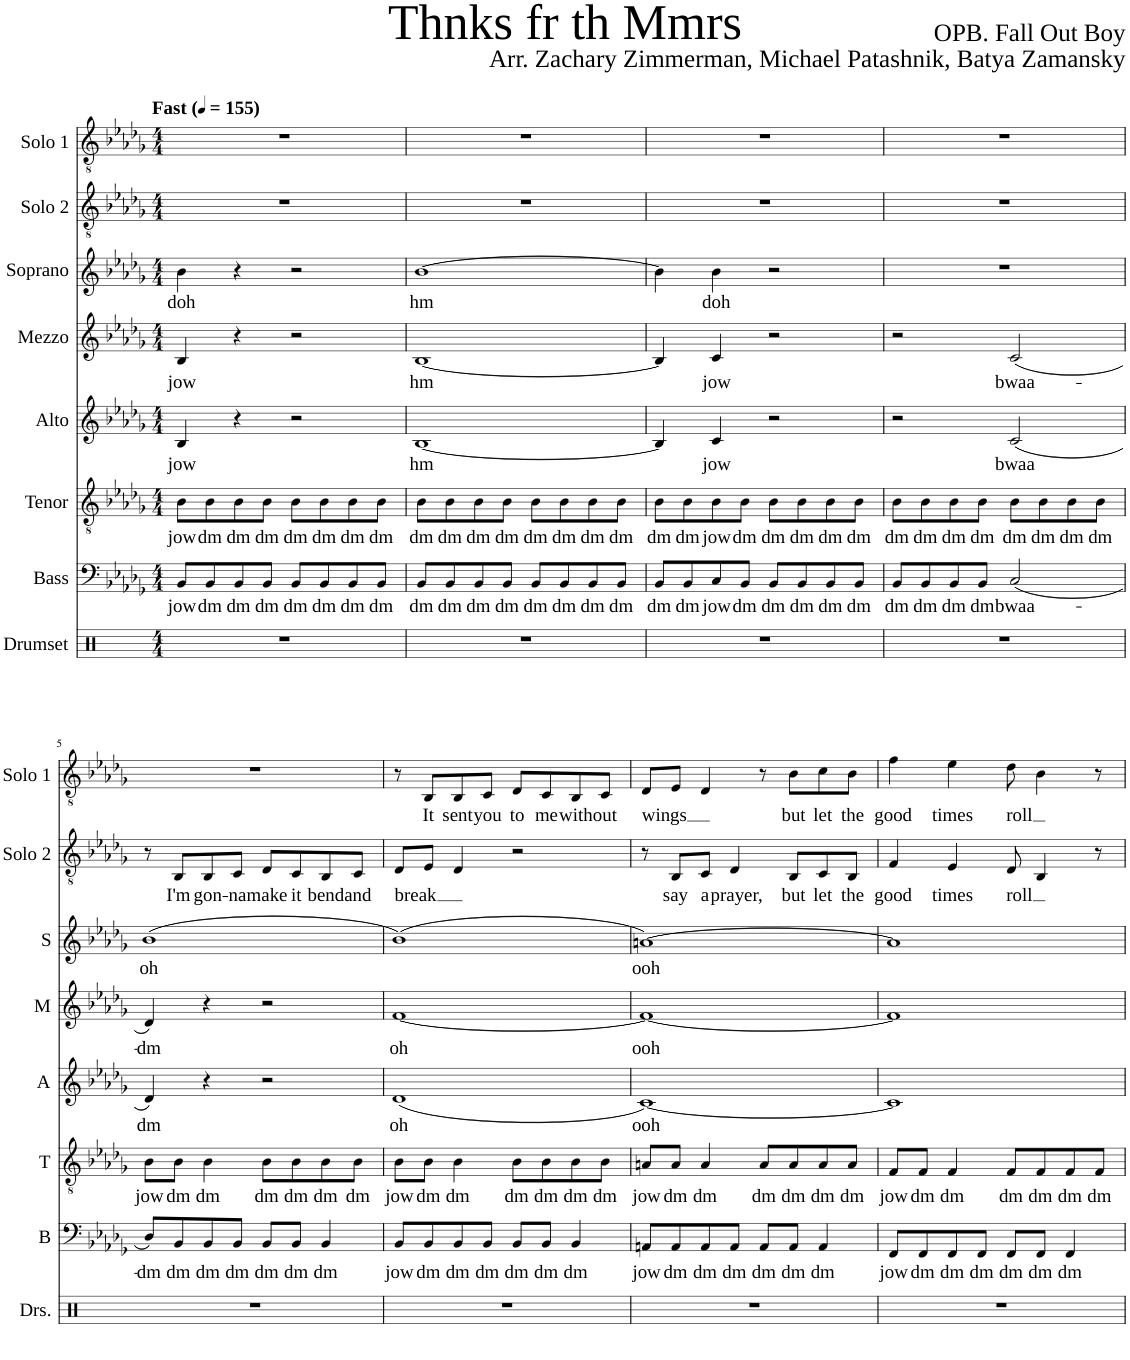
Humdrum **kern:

**kern	**kern	**text	**kern	**text	**kern	**text	**kern	**text	**kern	**text	**kern	**text	**kern	**text
*part8	*part7	*part7	*part6	*part6	*part5	*part5	*part4	*part4	*part3	*part3	*part2	*part2	*part1	*part1
*staff8	*staff7	*staff7	*staff6	*staff6	*staff5	*staff5	*staff4	*staff4	*staff3	*staff3	*staff2	*staff2	*staff1	*staff1
*I"Drumset	*I"Bass	*	*I"Tenor	*	*I"Alto	*	*I"Mezzo	*	*I"Soprano	*	*I"Solo 2	*	*I"Solo 1	*
*I'Drs.	*I'B	*	*I'T	*	*I'A	*	*I'M	*	*I'S	*	*I'Solo 2	*	*I'Solo 1	*
*clefX	*clefF4	*	*clefGv2	*	*clefG2	*	*clefG2	*	*clefG2	*	*clefGv2	*	*clefGv2	*
*k[]	*k[b-e-a-d-g-]	*	*k[b-e-a-d-g-]	*	*k[b-e-a-d-g-]	*	*k[b-e-a-d-g-]	*	*k[b-e-a-d-g-]	*	*k[b-e-a-d-g-]	*	*k[b-e-a-d-g-]	*
*M4/4	*M4/4	*	*M4/4	*	*M4/4	*	*M4/4	*	*M4/4	*	*M4/4	*	*M4/4	*
*MM155	*MM155	*	*MM155	*	*MM155	*	*MM155	*	*MM155	*	*MM155	*	*MM155	*
=1	=1	=1	=1	=1	=1	=1	=1	=1	=1	=1	=1	=1	=1	=1
!	!	!	!	!	!	!	!	!	!	!	!	!	!LO:TX:a:B:t=Fast	!
!	!	!LO:LY:b	!	!LO:LY:b	!	!LO:LY:b	!	!LO:LY:b	!	!LO:LY:b	!	!	!	!
1r	8BB-/L	jow	8B-\L	jow	4B-/	jow	4B-/	jow	4b-\	doh	1r	.	1r	.
!	!	!LO:LY:b	!	!LO:LY:b	!	!	!	!	!	!	!	!	!	!
.	8BB-/	dm	8B-\	dm	.	.	.	.	.	.	.	.	.	.
!	!	!LO:LY:b	!	!LO:LY:b	!	!	!	!	!	!	!	!	!	!
.	8BB-/	dm	8B-\	dm	4r	.	4r	.	4r	.	.	.	.	.
!	!	!LO:LY:b	!	!LO:LY:b	!	!	!	!	!	!	!	!	!	!
.	8BB-/J	dm	8B-\J	dm	.	.	.	.	.	.	.	.	.	.
!	!	!LO:LY:b	!	!LO:LY:b	!	!	!	!	!	!	!	!	!	!
.	8BB-/L	dm	8B-\L	dm	2r	.	2r	.	2r	.	.	.	.	.
!	!	!LO:LY:b	!	!LO:LY:b	!	!	!	!	!	!	!	!	!	!
.	8BB-/	dm	8B-\	dm	.	.	.	.	.	.	.	.	.	.
!	!	!LO:LY:b	!	!LO:LY:b	!	!	!	!	!	!	!	!	!	!
.	8BB-/	dm	8B-\	dm	.	.	.	.	.	.	.	.	.	.
!	!	!LO:LY:b	!	!LO:LY:b	!	!	!	!	!	!	!	!	!	!
.	8BB-/J	dm	8B-\J	dm	.	.	.	.	.	.	.	.	.	.
=2	=2	=2	=2	=2	=2	=2	=2	=2	=2	=2	=2	=2	=2	=2
!	!	!LO:LY:b	!	!LO:LY:b	!	!LO:LY:b	!	!LO:LY:b	!	!LO:LY:b	!	!	!	!
1r	8BB-/L	dm	8B-\L	dm	[1B-	hm	[1B-	hm	[1b-	hm	1r	.	1r	.
!	!	!LO:LY:b	!	!LO:LY:b	!	!	!	!	!	!	!	!	!	!
.	8BB-/	dm	8B-\	dm	.	.	.	.	.	.	.	.	.	.
!	!	!LO:LY:b	!	!LO:LY:b	!	!	!	!	!	!	!	!	!	!
.	8BB-/	dm	8B-\	dm	.	.	.	.	.	.	.	.	.	.
!	!	!LO:LY:b	!	!LO:LY:b	!	!	!	!	!	!	!	!	!	!
.	8BB-/J	dm	8B-\J	dm	.	.	.	.	.	.	.	.	.	.
!	!	!LO:LY:b	!	!LO:LY:b	!	!	!	!	!	!	!	!	!	!
.	8BB-/L	dm	8B-\L	dm	.	.	.	.	.	.	.	.	.	.
!	!	!LO:LY:b	!	!LO:LY:b	!	!	!	!	!	!	!	!	!	!
.	8BB-/	dm	8B-\	dm	.	.	.	.	.	.	.	.	.	.
!	!	!LO:LY:b	!	!LO:LY:b	!	!	!	!	!	!	!	!	!	!
.	8BB-/	dm	8B-\	dm	.	.	.	.	.	.	.	.	.	.
!	!	!LO:LY:b	!	!LO:LY:b	!	!	!	!	!	!	!	!	!	!
.	8BB-/J	dm	8B-\J	dm	.	.	.	.	.	.	.	.	.	.
=3	=3	=3	=3	=3	=3	=3	=3	=3	=3	=3	=3	=3	=3	=3
!	!	!LO:LY:b	!	!LO:LY:b	!	!	!	!	!	!	!	!	!	!
1r	8BB-/L	dm	8B-\L	dm	4B-/]	.	4B-/]	.	4b-\]	.	1r	.	1r	.
!	!	!LO:LY:b	!	!LO:LY:b	!	!	!	!	!	!	!	!	!	!
.	8BB-/	dm	8B-\	dm	.	.	.	.	.	.	.	.	.	.
!	!	!LO:LY:b	!	!LO:LY:b	!	!LO:LY:b	!	!LO:LY:b	!	!LO:LY:b	!	!	!	!
.	8C/	jow	8B-\	jow	4c/	jow	4c/	jow	4b-\	doh	.	.	.	.
!	!	!LO:LY:b	!	!LO:LY:b	!	!	!	!	!	!	!	!	!	!
.	8BB-/J	dm	8B-\J	dm	.	.	.	.	.	.	.	.	.	.
!	!	!LO:LY:b	!	!LO:LY:b	!	!	!	!	!	!	!	!	!	!
.	8BB-/L	dm	8B-\L	dm	2r	.	2r	.	2r	.	.	.	.	.
!	!	!LO:LY:b	!	!LO:LY:b	!	!	!	!	!	!	!	!	!	!
.	8BB-/	dm	8B-\	dm	.	.	.	.	.	.	.	.	.	.
!	!	!LO:LY:b	!	!LO:LY:b	!	!	!	!	!	!	!	!	!	!
.	8BB-/	dm	8B-\	dm	.	.	.	.	.	.	.	.	.	.
!	!	!LO:LY:b	!	!LO:LY:b	!	!	!	!	!	!	!	!	!	!
.	8BB-/J	dm	8B-\J	dm	.	.	.	.	.	.	.	.	.	.
=4	=4	=4	=4	=4	=4	=4	=4	=4	=4	=4	=4	=4	=4	=4
!	!	!LO:LY:b	!	!LO:LY:b	!	!	!	!	!	!	!	!	!	!
1r	8BB-/L	dm	8B-\L	dm	2r	.	2r	.	1r	.	1r	.	1r	.
!	!	!LO:LY:b	!	!LO:LY:b	!	!	!	!	!	!	!	!	!	!
.	8BB-/	dm	8B-\	dm	.	.	.	.	.	.	.	.	.	.
!	!	!LO:LY:b	!	!LO:LY:b	!	!	!	!	!	!	!	!	!	!
.	8BB-/	dm	8B-\	dm	.	.	.	.	.	.	.	.	.	.
!	!	!LO:LY:b	!	!LO:LY:b	!	!	!	!	!	!	!	!	!	!
.	8BB-/J	dm	8B-\J	dm	.	.	.	.	.	.	.	.	.	.
!	!	!LO:LY:b	!	!LO:LY:b	!	!LO:LY:b	!	!LO:LY:b	!	!	!	!	!	!
.	(2C/	bwaa-	8B-\L	dm	(2c/	bwaa	(2c/	bwaa-	.	.	.	.	.	.
!	!	!	!	!LO:LY:b	!	!	!	!	!	!	!	!	!	!
.	.	.	8B-\	dm	.	.	.	.	.	.	.	.	.	.
!	!	!	!	!LO:LY:b	!	!	!	!	!	!	!	!	!	!
.	.	.	8B-\	dm	.	.	.	.	.	.	.	.	.	.
!	!	!	!	!LO:LY:b	!	!	!	!	!	!	!	!	!	!
.	.	.	8B-\J	dm	.	.	.	.	.	.	.	.	.	.
!!LO:LB:g=z
=5	=5	=5	=5	=5	=5	=5	=5	=5	=5	=5	=5	=5	=5	=5
!	!	!LO:LY:b	!	!LO:LY:b	!	!LO:LY:b	!	!LO:LY:b	!	!LO:LY:b	!	!	!	!
1r	8D-/L)	-dm	8B-\L	jow	4d-/)	dm	4d-/)	-dm	(>1b-	oh	8r	.	1r	.
!	!	!LO:LY:b	!	!LO:LY:b	!	!	!	!	!	!	!	!LO:LY:b	!	!
.	8BB-/	dm	8B-\J	dm	.	.	.	.	.	.	8BB-/L	I'm	.	.
!	!	!LO:LY:b	!	!LO:LY:b	!	!	!	!	!	!	!	!LO:LY:b	!	!
.	8BB-/	dm	4B-\	dm	4r	.	4r	.	.	.	8BB-/	gon-	.	.
!	!	!LO:LY:b	!	!	!	!	!	!	!	!	!	!LO:LY:b	!	!
.	8BB-/J	dm	.	.	.	.	.	.	.	.	8C/J	-na	.	.
!	!	!LO:LY:b	!	!LO:LY:b	!	!	!	!	!	!	!	!LO:LY:b	!	!
.	8BB-/L	dm	8B-\L	dm	2r	.	2r	.	.	.	8D-/L	make	.	.
!	!	!LO:LY:b	!	!LO:LY:b	!	!	!	!	!	!	!	!LO:LY:b	!	!
.	8BB-/J	dm	8B-\	dm	.	.	.	.	.	.	8C/	it	.	.
!	!	!LO:LY:b	!	!LO:LY:b	!	!	!	!	!	!	!	!LO:LY:b	!	!
.	4BB-/	dm	8B-\	dm	.	.	.	.	.	.	8BB-/	bend	.	.
!	!	!	!	!LO:LY:b	!	!	!	!	!	!	!	!LO:LY:b	!	!
.	.	.	8B-\J	dm	.	.	.	.	.	.	8C/J	and	.	.
=6	=6	=6	=6	=6	=6	=6	=6	=6	=6	=6	=6	=6	=6	=6
!	!	!LO:LY:b	!	!LO:LY:b	!	!LO:LY:b	!	!LO:LY:b	!	!	!	!LO:LY:b	!	!
1r	8BB-/L	jow	8B-\L	jow	(1d-	oh	[<1f	oh	(>1b-)	.	8D-/L	break	8r	.
!	!	!LO:LY:b	!	!LO:LY:b	!	!	!	!	!	!	!	!	!	!LO:LY:b
.	8BB-/	dm	8B-\J	dm	.	.	.	.	.	.	8E-/J	.	8BB-/L	It
!	!	!LO:LY:b	!	!LO:LY:b	!	!	!	!	!	!	!	!	!	!LO:LY:b
.	8BB-/	dm	4B-\	dm	.	.	.	.	.	.	4D-/	.	8BB-/	sent
!	!	!LO:LY:b	!	!	!	!	!	!	!	!	!	!	!	!LO:LY:b
.	8BB-/J	dm	.	.	.	.	.	.	.	.	.	.	8C/J	you
!	!	!LO:LY:b	!	!LO:LY:b	!	!	!	!	!	!	!	!	!	!LO:LY:b
.	8BB-/L	dm	8B-\L	dm	.	.	.	.	.	.	2r	.	8D-/L	to
!	!	!LO:LY:b	!	!LO:LY:b	!	!	!	!	!	!	!	!	!	!LO:LY:b
.	8BB-/J	dm	8B-\	dm	.	.	.	.	.	.	.	.	8C/	me
!	!	!LO:LY:b	!	!LO:LY:b	!	!	!	!	!	!	!	!	!	!LO:LY:b
.	4BB-/	dm	8B-\	dm	.	.	.	.	.	.	.	.	8BB-/	with-
!	!	!	!	!LO:LY:b	!	!	!	!	!	!	!	!	!	!LO:LY:b
.	.	.	8B-\J	dm	.	.	.	.	.	.	.	.	8C/J	-out
=7	=7	=7	=7	=7	=7	=7	=7	=7	=7	=7	=7	=7	=7	=7
!	!	!LO:LY:b	!	!LO:LY:b	!	!LO:LY:b	!	!LO:LY:b	!	!LO:LY:b	!	!	!	!LO:LY:b
1r	8AAn/L	jow	8An/L	jow	[1c)	ooh	1f_	ooh	[>1an)	ooh	8r	.	8D-/L	wings
!	!	!LO:LY:b	!	!LO:LY:b	!	!	!	!	!	!	!	!LO:LY:b	!	!
.	8AA/	dm	8A/J	dm	.	.	.	.	.	.	8BB-/L	say	8E-/J	.
!	!	!LO:LY:b	!	!LO:LY:b	!	!	!	!	!	!	!	!LO:LY:b	!	!
.	8AA/	dm	4A/	dm	.	.	.	.	.	.	8C/J	a	4D-/	.
!	!	!LO:LY:b	!	!	!	!	!	!	!	!	!	!LO:LY:b	!	!
.	8AA/J	dm	.	.	.	.	.	.	.	.	4D-/	prayer,	.	.
!	!	!LO:LY:b	!	!LO:LY:b	!	!	!	!	!	!	!	!	!	!
.	8AA/L	dm	8A/L	dm	.	.	.	.	.	.	.	.	8r	.
!	!	!LO:LY:b	!	!LO:LY:b	!	!	!	!	!	!	!	!LO:LY:b	!	!LO:LY:b
.	8AA/J	dm	8A/	dm	.	.	.	.	.	.	8BB-/L	but	8B-\L	but
!	!	!LO:LY:b	!	!LO:LY:b	!	!	!	!	!	!	!	!LO:LY:b	!	!LO:LY:b
.	4AA/	dm	8A/	dm	.	.	.	.	.	.	8C/	let	8c\	let
!	!	!	!	!LO:LY:b	!	!	!	!	!	!	!	!LO:LY:b	!	!LO:LY:b
.	.	.	8A/J	dm	.	.	.	.	.	.	8BB-/J	the	8B-\J	the
=8	=8	=8	=8	=8	=8	=8	=8	=8	=8	=8	=8	=8	=8	=8
!	!	!LO:LY:b	!	!LO:LY:b	!	!	!	!	!	!	!	!LO:LY:b	!	!LO:LY:b
1r	8FF/L	jow	8F/L	jow	1c]	.	1f]	.	1a]	.	4F/	good	4f\	good
!	!	!LO:LY:b	!	!LO:LY:b	!	!	!	!	!	!	!	!	!	!
.	8FF/	dm	8F/J	dm	.	.	.	.	.	.	.	.	.	.
!	!	!LO:LY:b	!	!LO:LY:b	!	!	!	!	!	!	!	!LO:LY:b	!	!LO:LY:b
.	8FF/	dm	4F/	dm	.	.	.	.	.	.	4E-/	times	4e-\	times
!	!	!LO:LY:b	!	!	!	!	!	!	!	!	!	!	!	!
.	8FF/J	dm	.	.	.	.	.	.	.	.	.	.	.	.
!	!	!LO:LY:b	!	!LO:LY:b	!	!	!	!	!	!	!	!LO:LY:b	!	!LO:LY:b
.	8FF/L	dm	8F/L	dm	.	.	.	.	.	.	8D-/	roll	8d-\	roll
!	!	!LO:LY:b	!	!LO:LY:b	!	!	!	!	!	!	!	!	!	!
.	8FF/J	dm	8F/	dm	.	.	.	.	.	.	4BB-/	.	4B-\	.
!	!	!LO:LY:b	!	!LO:LY:b	!	!	!	!	!	!	!	!	!	!
.	4FF/	dm	8F/	dm	.	.	.	.	.	.	.	.	.	.
!	!	!	!	!LO:LY:b	!	!	!	!	!	!	!	!	!	!
.	.	.	8F/J	dm	.	.	.	.	.	.	8r	.	8r	.
=	=	=	=	=	=	=	=	=	=	=	=	=	=	=
*-	*-	*-	*-	*-	*-	*-	*-	*-	*-	*-	*-	*-	*-	*-
